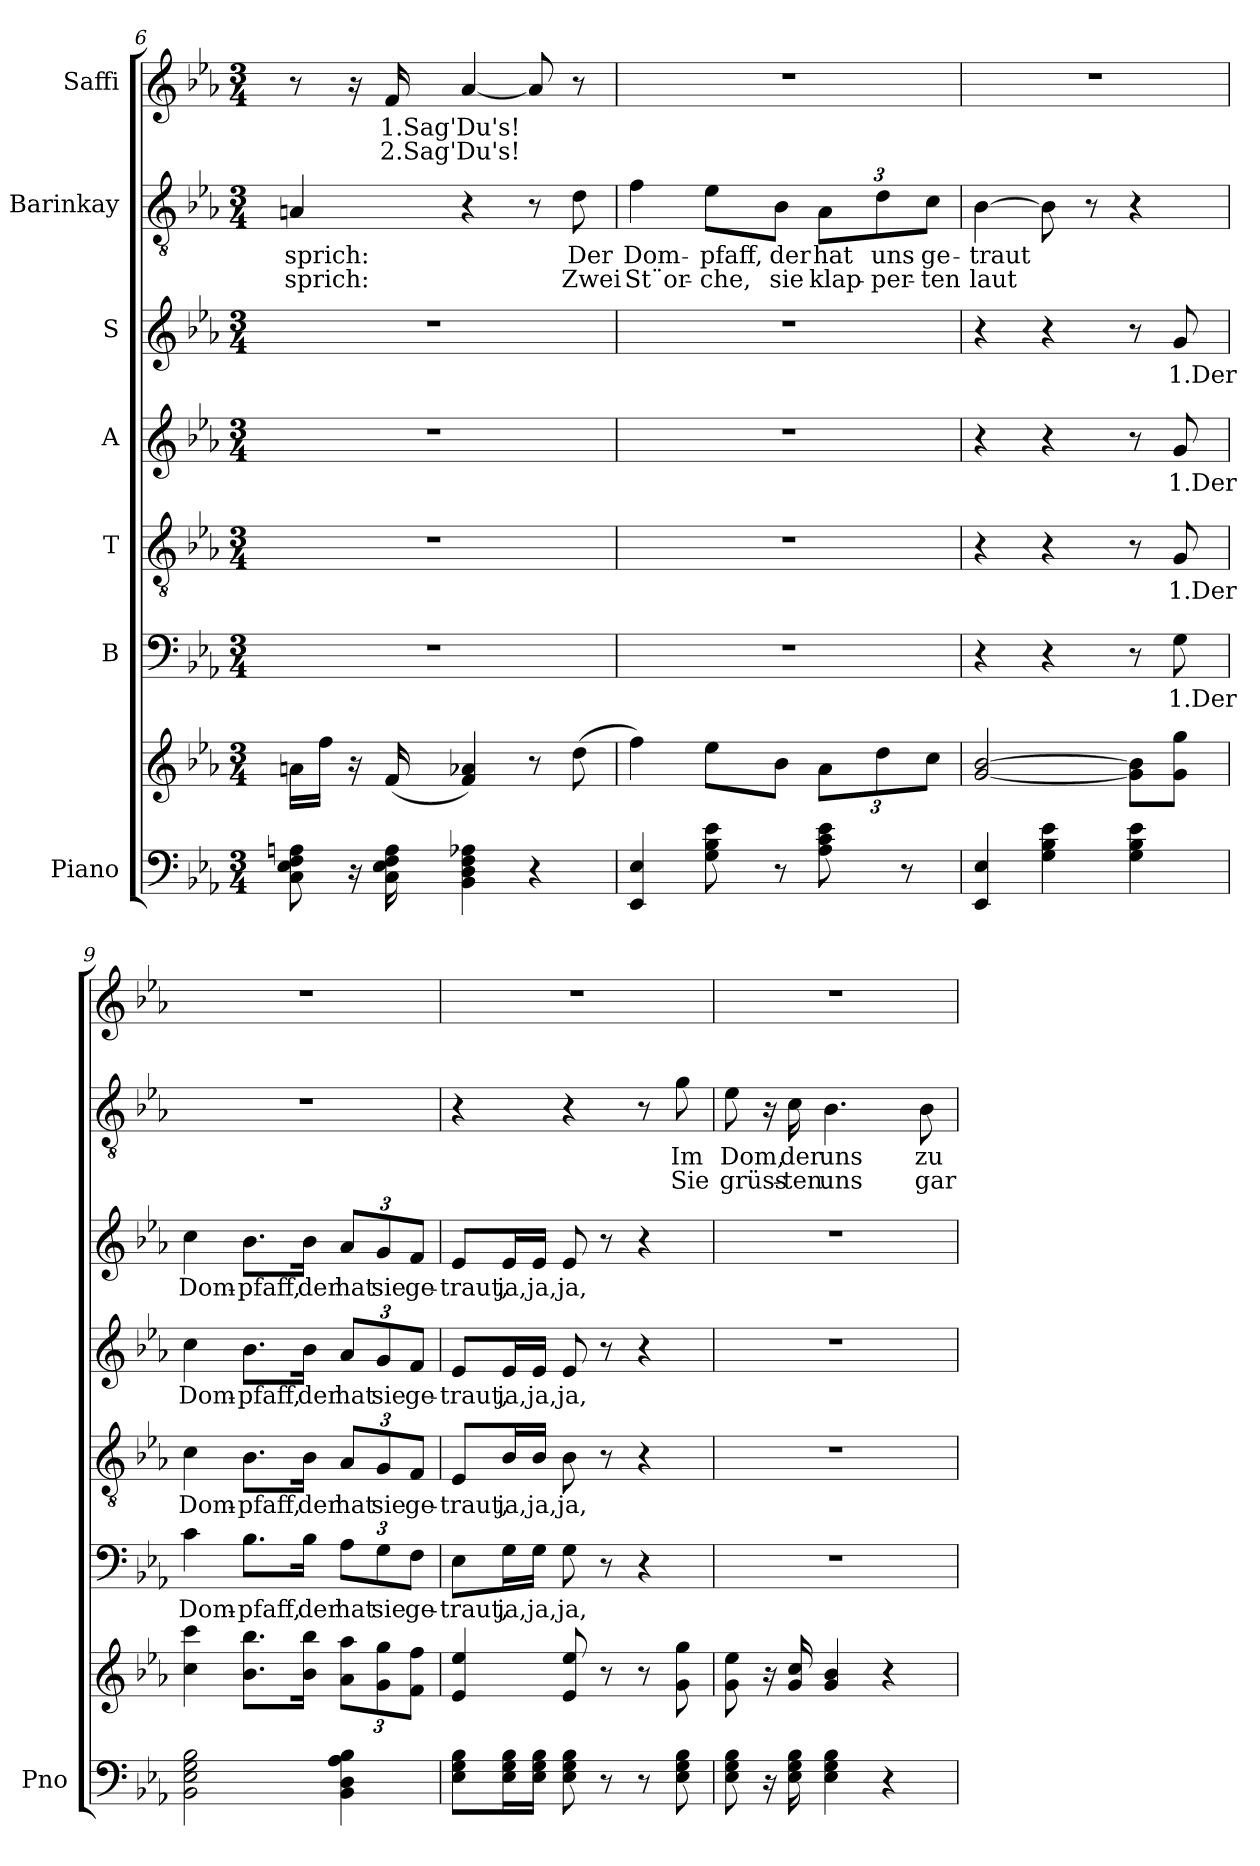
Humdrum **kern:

**kern	**kern	**kern	**text	**kern	**text	**kern	**text	**kern	**text	**kern	**text	**text	**kern	**text	**text
*part7	*part7	*part6	*part6	*part5	*part5	*part4	*part4	*part3	*part3	*part2	*part2	*part2	*part1	*part1	*part1
*staff8	*staff7	*staff6	*staff6	*staff5	*staff5	*staff4	*staff4	*staff3	*staff3	*staff2	*staff2	*staff2	*staff1	*staff1	*staff1
*I"Piano	*	*I"B	*	*I"T	*	*I"A	*	*I"S	*	*I"Barinkay	*	*	*I"Saffi	*	*
*I'Pno	*	*	*	*	*	*	*	*	*	*	*	*	*	*	*
*clefF4	*clefG2	*clefF4	*	*clefGv2	*	*clefG2	*	*clefG2	*	*clefGv2	*	*	*clefG2	*	*
*k[b-e-a-]	*k[b-e-a-]	*k[b-e-a-]	*	*k[b-e-a-]	*	*k[b-e-a-]	*	*k[b-e-a-]	*	*k[b-e-a-]	*	*	*k[b-e-a-]	*	*
*M3/4	*M3/4	*M3/4	*	*M3/4	*	*M3/4	*	*M3/4	*	*M3/4	*	*	*M3/4	*	*
=6	=6	=6	=6	=6	=6	=6	=6	=6	=6	=6	=6	=6	=6	=6	=6
!	!	!	!	!	!	!	!	!	!	!	!LO:LY:b	!LO:LY:b	!	!	!
8C\ 8E-\ 8F\ 8An\	16an\LL	2.r	.	2.r	.	2.r	.	2.r	.	4An/	sprich:	sprich:	8r	.	.
.	16ff\JJ	.	.	.	.	.	.	.	.	.	.	.	.	.	.
16r	16r	.	.	.	.	.	.	.	.	.	.	.	16r	.	.
!	!	!	!	!	!	!	!	!	!	!	!	!	!	!LO:LY:b	!LO:LY:b
16C\ 16E-\ 16F\ 16A\	(<16f/	.	.	.	.	.	.	.	.	.	.	.	16f/	1.Sag'	2.Sag'
!	!	!	!	!	!	!	!	!	!	!	!	!	!	!LO:LY:b	!LO:LY:b
4BB-\ 4D\ 4F\ 4A-X\	4f/ 4a-X/)	.	.	.	.	.	.	.	.	4r	.	.	[4a-i/	Du's!	Du's!
4r	8r	.	.	.	.	.	.	.	.	8r	.	.	8a-/]	.	.
!	!	!	!	!	!	!	!	!	!	!	!LO:LY:b	!LO:LY:b	!	!	!
.	(>8dd\	.	.	.	.	.	.	.	.	8d\	Der	Zwei	8r	.	.
=7	=7	=7	=7	=7	=7	=7	=7	=7	=7	=7	=7	=7	=7	=7	=7
!	!	!	!	!	!	!	!	!	!	!	!LO:LY:b	!LO:LY:b	!	!	!
4EE-/ 4E-/	4ff\)	2.r	.	2.r	.	2.r	.	2.r	.	4f\	Dom-	St¨or-	2.r	.	.
!	!	!	!	!	!	!	!	!	!	!	!LO:LY:b	!LO:LY:b	!	!	!
8G\ 8B-\ 8e-\	8ee-\L	.	.	.	.	.	.	.	.	8e-\L	-pfaff,	-che,	.	.	.
!	!	!	!	!	!	!	!	!	!	!	!LO:LY:b	!LO:LY:b	!	!	!
8r	8b-\J	.	.	.	.	.	.	.	.	8B-\J	der	sie	.	.	.
*	*Xbrackettup	*	*	*	*	*	*	*	*	*	*	*	*	*	*
!	!	!	!	!	!	!	!	!	!	!	!LO:LY:b	!LO:LY:b	!	!	!
8A-\ 8c\ 8e-\	12a-\L	.	.	.	.	.	.	.	.	12A-\L	hat	klap-	.	.	.
!	!	!	!	!	!	!	!	!	!	!	!LO:LY:b	!LO:LY:b	!	!	!
.	12dd\	.	.	.	.	.	.	.	.	12d\	uns	-per-	.	.	.
8r	.	.	.	.	.	.	.	.	.	.	.	.	.	.	.
!	!	!	!	!	!	!	!	!	!	!	!LO:LY:b	!LO:LY:b	!	!	!
.	12cc\J	.	.	.	.	.	.	.	.	12c\J	ge-	-ten	.	.	.
=8	=8	=8	=8	=8	=8	=8	=8	=8	=8	=8	=8	=8	=8	=8	=8
!	!	!	!	!	!	!	!	!	!	!	!LO:LY:b	!LO:LY:b	!	!	!
4EE-/ 4E-/	[2g/ [2b-/	4r	.	4r	.	4r	.	4r	.	[4B-\	-traut	laut	2.r	.	.
4G\ 4B-\ 4e-\	.	4r	.	4r	.	4r	.	4r	.	8B-\]	.	.	.	.	.
.	.	.	.	.	.	.	.	.	.	8r	.	.	.	.	.
4G\ 4B-\ 4e-\	8g\] 8b-\]L	8r	.	8r	.	8r	.	8r	.	4r	.	.	.	.	.
!	!	!	!LO:LY:b	!	!LO:LY:b	!	!LO:LY:b	!	!LO:LY:b	!	!	!	!	!	!
.	8g\ 8gg\J	8G\	1.Der	8G/	1.Der	8g/	1.Der	8g/	1.Der	.	.	.	.	.	.
!!LO:PB:g=z
=9	=9	=9	=9	=9	=9	=9	=9	=9	=9	=9	=9	=9	=9	=9	=9
!	!	!	!LO:LY:b	!	!LO:LY:b	!	!LO:LY:b	!	!LO:LY:b	!	!	!	!	!	!
2BB-\ 2E-\ 2G\ 2B-\	4cc\ 4ccc\	4c\	Dom-	4c\	Dom-	4cc\	Dom-	4cc\	Dom-	2.r	.	.	2.r	.	.
!	!	!	!LO:LY:b	!	!LO:LY:b	!	!LO:LY:b	!	!LO:LY:b	!	!	!	!	!	!
.	8.b-\ 8.bb-\L	8.B-\L	-pfaff,	8.B-\L	-pfaff,	8.b-\L	-pfaff,	8.b-\L	-pfaff,	.	.	.	.	.	.
!	!	!	!LO:LY:b	!	!LO:LY:b	!	!LO:LY:b	!	!LO:LY:b	!	!	!	!	!	!
.	16b-\ 16bb-\Jk	16B-\Jk	der	16B-\Jk	der	16b-\Jk	der	16b-\Jk	der	.	.	.	.	.	.
!	!	!	!LO:LY:b	!	!LO:LY:b	!	!LO:LY:b	!	!LO:LY:b	!	!	!	!	!	!
4BB-\ 4D\ 4A-\ 4B-\	12a-\ 12aa-\L	12A-\L	hat	12A-/L	hat	12a-/L	hat	12a-/L	hat	.	.	.	.	.	.
!	!	!	!LO:LY:b	!	!LO:LY:b	!	!LO:LY:b	!	!LO:LY:b	!	!	!	!	!	!
.	12g\ 12gg\	12G\	sie	12G/	sie	12g/	sie	12g/	sie	.	.	.	.	.	.
!	!	!	!LO:LY:b	!	!LO:LY:b	!	!LO:LY:b	!	!LO:LY:b	!	!	!	!	!	!
.	12f\ 12ff\J	12F\J	ge-	12F/J	ge-	12f/J	ge-	12f/J	ge-	.	.	.	.	.	.
=10	=10	=10	=10	=10	=10	=10	=10	=10	=10	=10	=10	=10	=10	=10	=10
!	!	!	!LO:LY:b	!	!LO:LY:b	!	!LO:LY:b	!	!LO:LY:b	!	!	!	!	!	!
8E-\ 8G\ 8B-\L	4e-/ 4ee-/	8E-\L	-traut,	8E-/L	-traut,	8e-/L	-traut,	8e-/L	-traut,	4r	.	.	2.r	.	.
!	!	!	!LO:LY:b	!	!LO:LY:b	!	!LO:LY:b	!	!LO:LY:b	!	!	!	!	!	!
16E-\ 16G\ 16B-\L	.	16G\L	ja,	16B-/L	ja,	16e-/L	ja,	16e-/L	ja,	.	.	.	.	.	.
!	!	!	!LO:LY:b	!	!LO:LY:b	!	!LO:LY:b	!	!LO:LY:b	!	!	!	!	!	!
16E-\ 16G\ 16B-\JJ	.	16G\JJ	ja,	16B-/JJ	ja,	16e-/JJ	ja,	16e-/JJ	ja,	.	.	.	.	.	.
!	!	!	!LO:LY:b	!	!LO:LY:b	!	!LO:LY:b	!	!LO:LY:b	!	!	!	!	!	!
8E-\ 8G\ 8B-\	8e-/ 8ee-/	8G\	ja,	8B-\	ja,	8e-/	ja,	8e-/	ja,	4r	.	.	.	.	.
8r	8r	8r	.	8r	.	8r	.	8r	.	.	.	.	.	.	.
8r	8r	4r	.	4r	.	4r	.	4r	.	8r	.	.	.	.	.
!	!	!	!	!	!	!	!	!	!	!	!LO:LY:b	!LO:LY:b	!	!	!
8E-\ 8G\ 8B-\	8g\ 8gg\	.	.	.	.	.	.	.	.	8g\	Im	Sie	.	.	.
=11	=11	=11	=11	=11	=11	=11	=11	=11	=11	=11	=11	=11	=11	=11	=11
!	!	!	!	!	!	!	!	!	!	!	!LO:LY:b	!LO:LY:b	!	!	!
8E-\ 8G\ 8B-\	8g\ 8ee-\	2.r	.	2.r	.	2.r	.	2.r	.	8e-\	Dom,	grüss-	2.r	.	.
16r	16r	.	.	.	.	.	.	.	.	16r	.	.	.	.	.
!	!	!	!	!	!	!	!	!	!	!	!LO:LY:b	!LO:LY:b	!	!	!
16E-\ 16G\ 16B-\	16g/ 16cc/	.	.	.	.	.	.	.	.	16c\	der	-ten	.	.	.
!	!	!	!	!	!	!	!	!	!	!	!LO:LY:b	!LO:LY:b	!	!	!
4E-\ 4G\ 4B-\	4g/ 4b-/	.	.	.	.	.	.	.	.	4.B-\	uns	uns	.	.	.
4r	4r	.	.	.	.	.	.	.	.	.	.	.	.	.	.
!	!	!	!	!	!	!	!	!	!	!	!LO:LY:b	!LO:LY:b	!	!	!
.	.	.	.	.	.	.	.	.	.	8B-\	zu	gar	.	.	.
=	=	=	=	=	=	=	=	=	=	=	=	=	=	=	=
*-	*-	*-	*-	*-	*-	*-	*-	*-	*-	*-	*-	*-	*-	*-	*-
